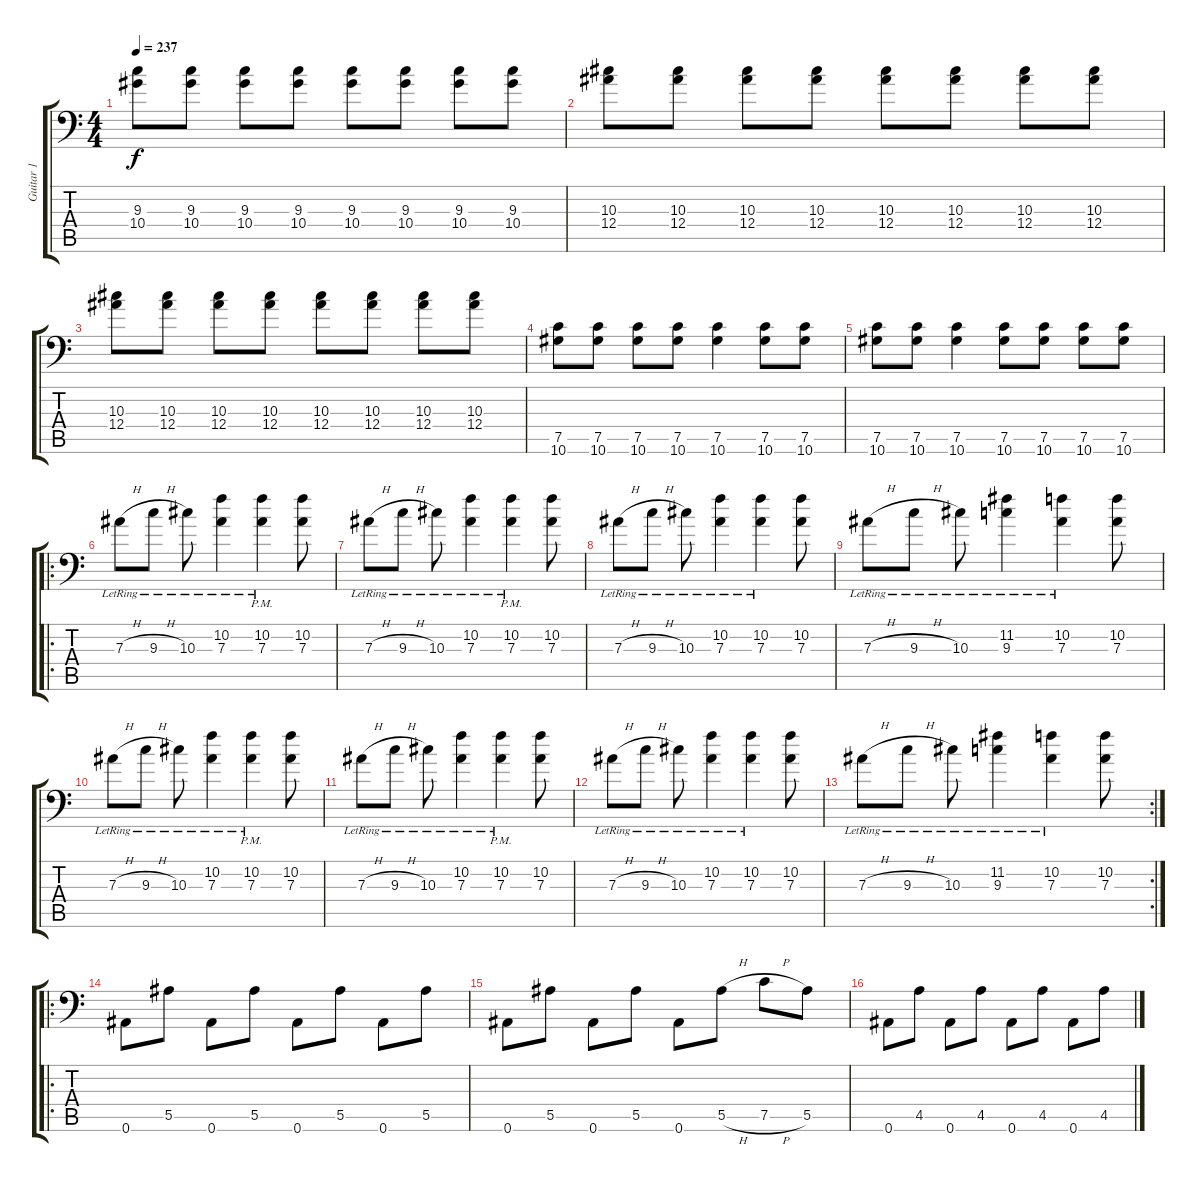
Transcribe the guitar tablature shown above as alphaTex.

\track ("Guitar 1" "Guitar 1") {instrument distortionguitar}
\staff {score tabs}
\tuning (C4 G3 Eb3 Bb2 F2 Bb1) {hide}
\ts (4 4)
\tempo 237
\clef f4
\ks c
(9.3 10.4).8{dy f} (9.3 10.4).8 (9.3 10.4).8 (9.3 10.4).8 (9.3 10.4).8 (9.3 10.4).8 (9.3 10.4).8 (9.3 10.4).8 |
(10.3 12.4).8 (10.3 12.4).8 (10.3 12.4).8 (10.3 12.4).8 (10.3 12.4).8 (10.3 12.4).8 (10.3 12.4).8 (10.3 12.4).8 |
(10.3 12.4).8 (10.3 12.4).8 (10.3 12.4).8 (10.3 12.4).8 (10.3 12.4).8 (10.3 12.4).8 (10.3 12.4).8 (10.3 12.4).8 |
(7.5 10.6).8 (7.5 10.6).8 (7.5 10.6).8 (7.5 10.6).8 (7.5 10.6).4 (7.5 10.6).8 (7.5 10.6).8 |
(7.5 10.6).8 (7.5 10.6).8 (7.5 10.6).4 (7.5 10.6).8 (7.5 10.6).8 (7.5 10.6).8 (7.5 10.6).8 |
\ro
7.3{h lr}.8{volume 8 balance 0} 9.3{h lr}.8 10.3{lr}.8 (10.2{lr} 7.3).4 (10.2{pm lr} 7.3).4 (10.2 7.3).8 |
7.3{h lr}.8{volume 10} 9.3{h lr}.8 10.3{lr}.8 (10.2{lr} 7.3).4 (10.2{pm lr} 7.3).4 (10.2 7.3).8 |
7.3{h lr}.8{volume 10} 9.3{h lr}.8 10.3{lr}.8 (10.2{lr} 7.3).4 (10.2{lr} 7.3).4 (10.2 7.3).8 |
7.3{h lr}.8{volume 10} 9.3{h lr}.8 10.3{lr}.8 (11.2{lr} 9.3).4 (10.2{lr} 7.3).4 (10.2 7.3).8 |
7.3{h lr}.8{volume 10} 9.3{h lr}.8 10.3{lr}.8 (10.2{lr} 7.3).4 (10.2{pm lr} 7.3).4 (10.2 7.3).8 |
7.3{h lr}.8{volume 10} 9.3{h lr}.8 10.3{lr}.8 (10.2{lr} 7.3).4 (10.2{pm lr} 7.3).4 (10.2 7.3).8 |
7.3{h lr}.8{volume 10} 9.3{h lr}.8 10.3{lr}.8 (10.2{lr} 7.3).4 (10.2{lr} 7.3).4 (10.2 7.3).8 |
\rc 2
7.3{h lr}.8{volume 10} 9.3{h lr}.8 10.3{lr}.8 (11.2{lr} 9.3).4 (10.2{lr} 7.3).4 (10.2 7.3).8 |
\ro
0.6.8 5.5.8 0.6.8 5.5.8 0.6.8 5.5.8 0.6.8 5.5.8 |
0.6.8 5.5.8 0.6.8 5.5.8 0.6.8 5.5{h}.8 7.5{h}.8 5.5.8 |
0.6.8 4.5.8 0.6.8 4.5.8 0.6.8 4.5.8 0.6.8 4.5.8
